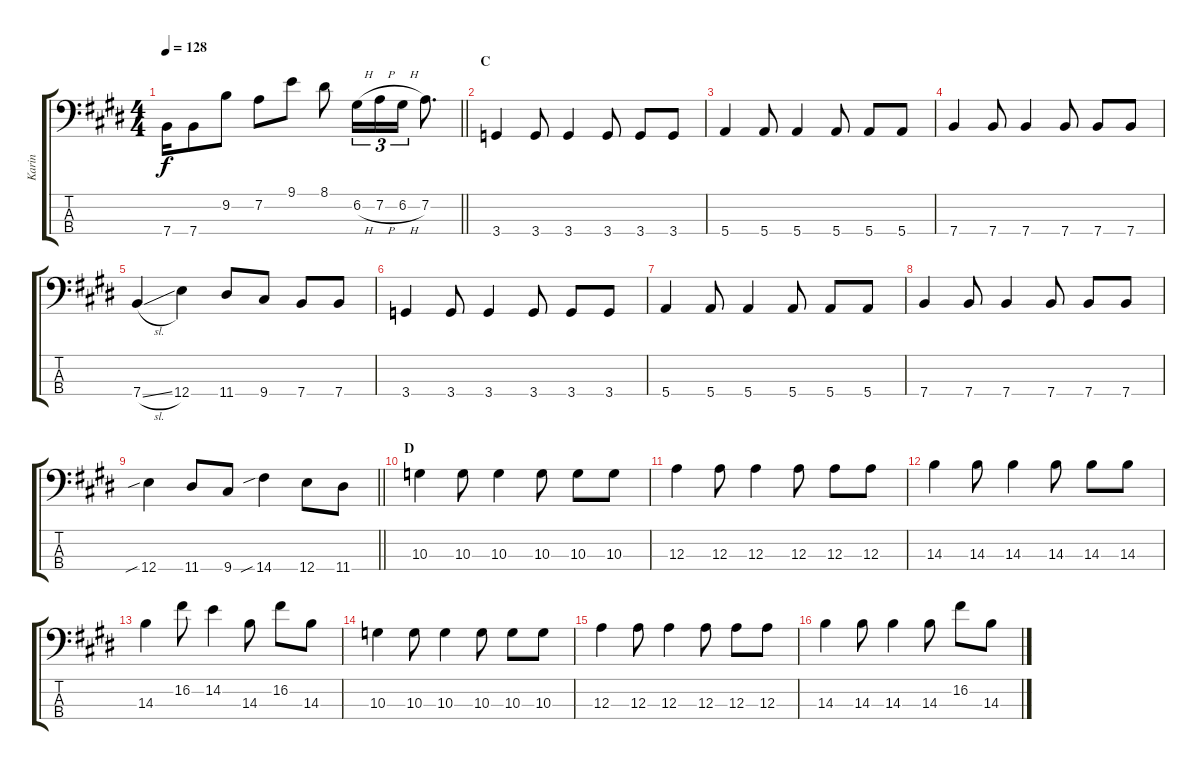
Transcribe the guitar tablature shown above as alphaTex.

\track ("Karin" "Karin") {instrument electricbassfinger}
\staff {score tabs}
\tuning (G2 D2 A1 E1) {hide}
\ts (4 4)
\tempo 128
\clef f4
\barLineRight lightlight
\ks e
7.4.16{dy f} 7.4.8 9.2.8 7.2.8 9.1.8 8.1.8 6.2{h}.16{tu (3 2)} 7.2{h}.16{tu (3 2) beam merge} 6.2{h}.16{tu (3 2)} 7.2.8{d} |
\section ("" "C")
3.4.4 3.4.8 3.4.4 3.4.8 3.4.8 3.4.8 |
5.4.4 5.4.8 5.4.4 5.4.8 5.4.8 5.4.8 |
7.4.4 7.4.8 7.4.4 7.4.8 7.4.8 7.4.8 |
7.4{sl}.4 12.4.4 11.4.8 9.4.8 7.4.8 7.4.8 |
3.4.4 3.4.8 3.4.4 3.4.8 3.4.8 3.4.8 |
5.4.4 5.4.8 5.4.4 5.4.8 5.4.8 5.4.8 |
7.4.4 7.4.8 7.4.4 7.4.8 7.4.8 7.4.8 |
\barLineRight lightlight
12.4{sib}.4 11.4.8 9.4.8 14.4{sib}.4 12.4.8 11.4.8 |
\section ("" "D")
10.3.4 10.3.8 10.3.4 10.3.8 10.3.8 10.3.8 |
12.3.4 12.3.8 12.3.4 12.3.8 12.3.8 12.3.8 |
14.3.4 14.3.8 14.3.4 14.3.8 14.3.8 14.3.8 |
14.3.4 16.2.8 14.2.4 14.3.8 16.2.8 14.3.8 |
10.3.4 10.3.8 10.3.4 10.3.8 10.3.8 10.3.8 |
12.3.4 12.3.8 12.3.4 12.3.8 12.3.8 12.3.8 |
14.3.4 14.3.8 14.3.4 14.3.8 16.2.8 14.3.8
